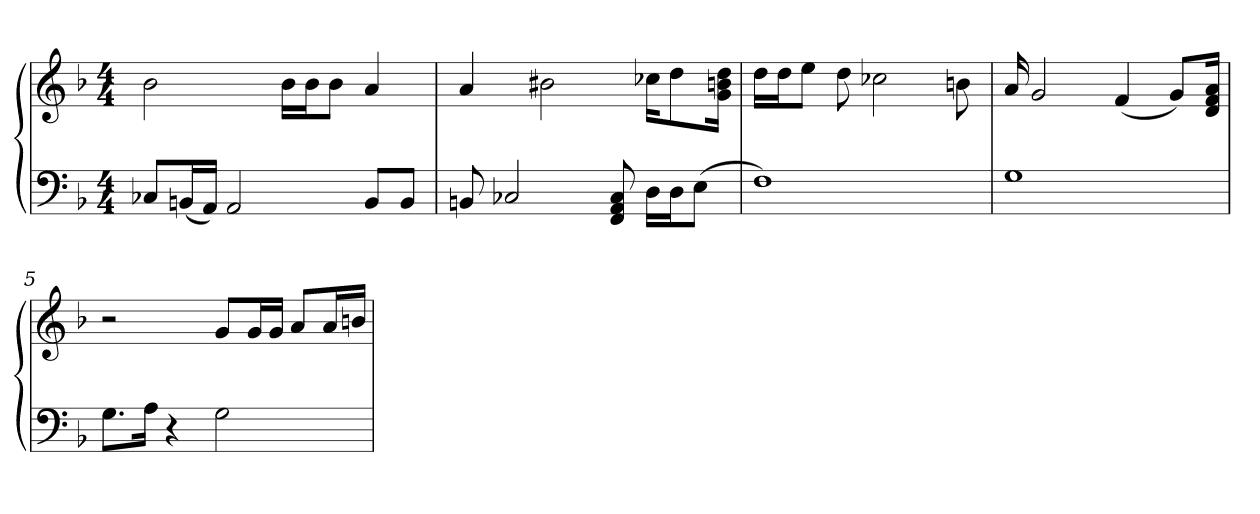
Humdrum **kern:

**kern	**kern
*part1	*part1
*staff2	*staff1
*clefF4	*clefG2
*k[b-]	*k[b-]
*M4/4	*M4/4
=1	=1
8C-X/L	2b-
(16BBn/L	.
16AA/JJ)	.
2AA	.
.	16b-\LL
.	16b-\J
.	8b-\J
8BB/L	4a
8BB/J	.
=2	=2
8BBn	4a
2C-X	.
.	2b#X
8FF 8AA 8C-	.
16D\LL	16cc-X\KL
16D\J	8dd\
(8E\J	.
.	16g\ 16bn\ 16dd\Jk
=3	=3
1F)	16dd\LL
.	16dd\J
.	8ee\J
.	8dd
.	2cc-X
.	8bn
=4	=4
1G	16a
.	2g
.	(4f
.	8g/L)
.	16d/ 16f/ 16a/Jk
=5	=5
8.G\L	2r
16A\Jk	.
4r	.
2G	8g/L
.	16g/L
.	16g/JJ
.	8a/L
.	16a/L
.	16bn/JJ
=	=
*-	*-
